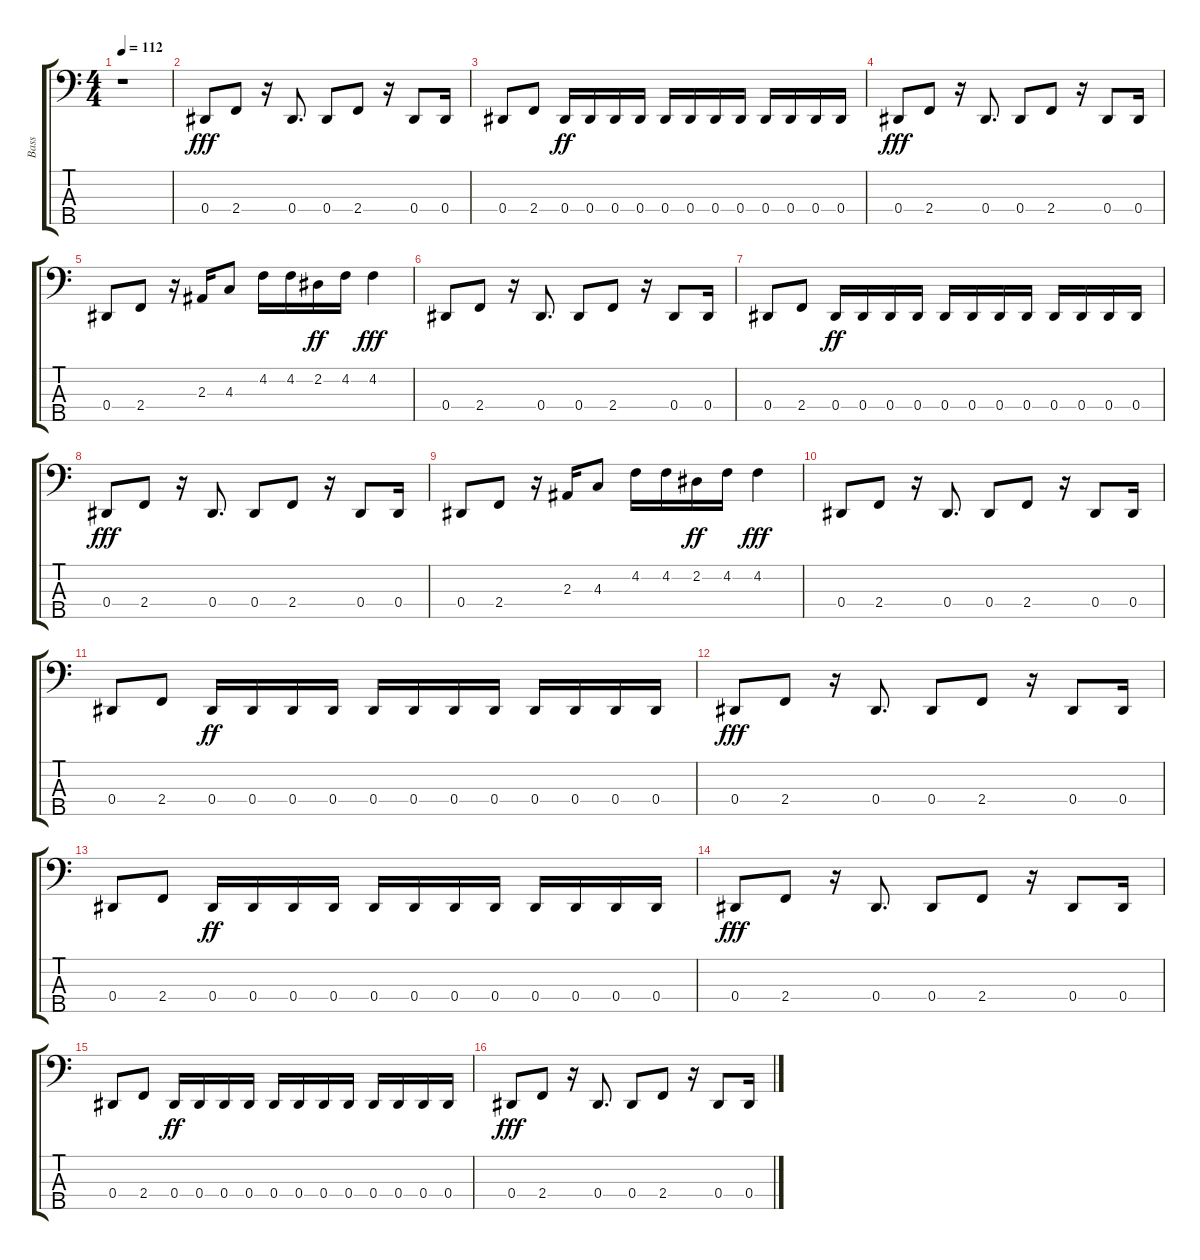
\track ("Bass" "Bass") {instrument electricbassfinger}
\staff {score tabs}
\tuning (Gb2 Db2 Ab1 Eb1 Bb0) {hide}
\ts (4 4)
\tempo 112
\clef f4
\ks c
r.1{dy fff instrument electricbassfinger} |
0.4.8 2.4.8 r.16 0.4.8{d} 0.4.8 2.4.8 r.16 0.4.8 0.4.16 |
0.4.8 2.4.8 0.4.16{dy ff} 0.4.16 0.4.16 0.4.16 0.4.16 0.4.16 0.4.16 0.4.16 0.4.16 0.4.16 0.4.16 0.4.16 |
0.4.8{dy fff} 2.4.8 r.16 0.4.8{d} 0.4.8 2.4.8 r.16 0.4.8 0.4.16 |
0.4.8 2.4.8 r.16 2.3.16 4.3.8 4.2.16 4.2.16 2.2.16{dy ff} 4.2.16 4.2.4{dy fff} |
0.4.8 2.4.8 r.16 0.4.8{d} 0.4.8 2.4.8 r.16 0.4.8 0.4.16 |
0.4.8 2.4.8 0.4.16{dy ff} 0.4.16 0.4.16 0.4.16 0.4.16 0.4.16 0.4.16 0.4.16 0.4.16 0.4.16 0.4.16 0.4.16 |
0.4.8{dy fff} 2.4.8 r.16 0.4.8{d} 0.4.8 2.4.8 r.16 0.4.8 0.4.16 |
0.4.8 2.4.8 r.16 2.3.16 4.3.8 4.2.16 4.2.16 2.2.16{dy ff} 4.2.16 4.2.4{dy fff} |
0.4.8 2.4.8 r.16 0.4.8{d} 0.4.8 2.4.8 r.16 0.4.8 0.4.16 |
0.4.8 2.4.8 0.4.16{dy ff} 0.4.16 0.4.16 0.4.16 0.4.16 0.4.16 0.4.16 0.4.16 0.4.16 0.4.16 0.4.16 0.4.16 |
0.4.8{dy fff} 2.4.8 r.16 0.4.8{d} 0.4.8 2.4.8 r.16 0.4.8 0.4.16 |
0.4.8 2.4.8 0.4.16{dy ff} 0.4.16 0.4.16 0.4.16 0.4.16 0.4.16 0.4.16 0.4.16 0.4.16 0.4.16 0.4.16 0.4.16 |
0.4.8{dy fff} 2.4.8 r.16 0.4.8{d} 0.4.8 2.4.8 r.16 0.4.8 0.4.16 |
0.4.8 2.4.8 0.4.16{dy ff} 0.4.16 0.4.16 0.4.16 0.4.16 0.4.16 0.4.16 0.4.16 0.4.16 0.4.16 0.4.16 0.4.16 |
0.4.8{dy fff} 2.4.8 r.16 0.4.8{d} 0.4.8 2.4.8 r.16 0.4.8 0.4.16
